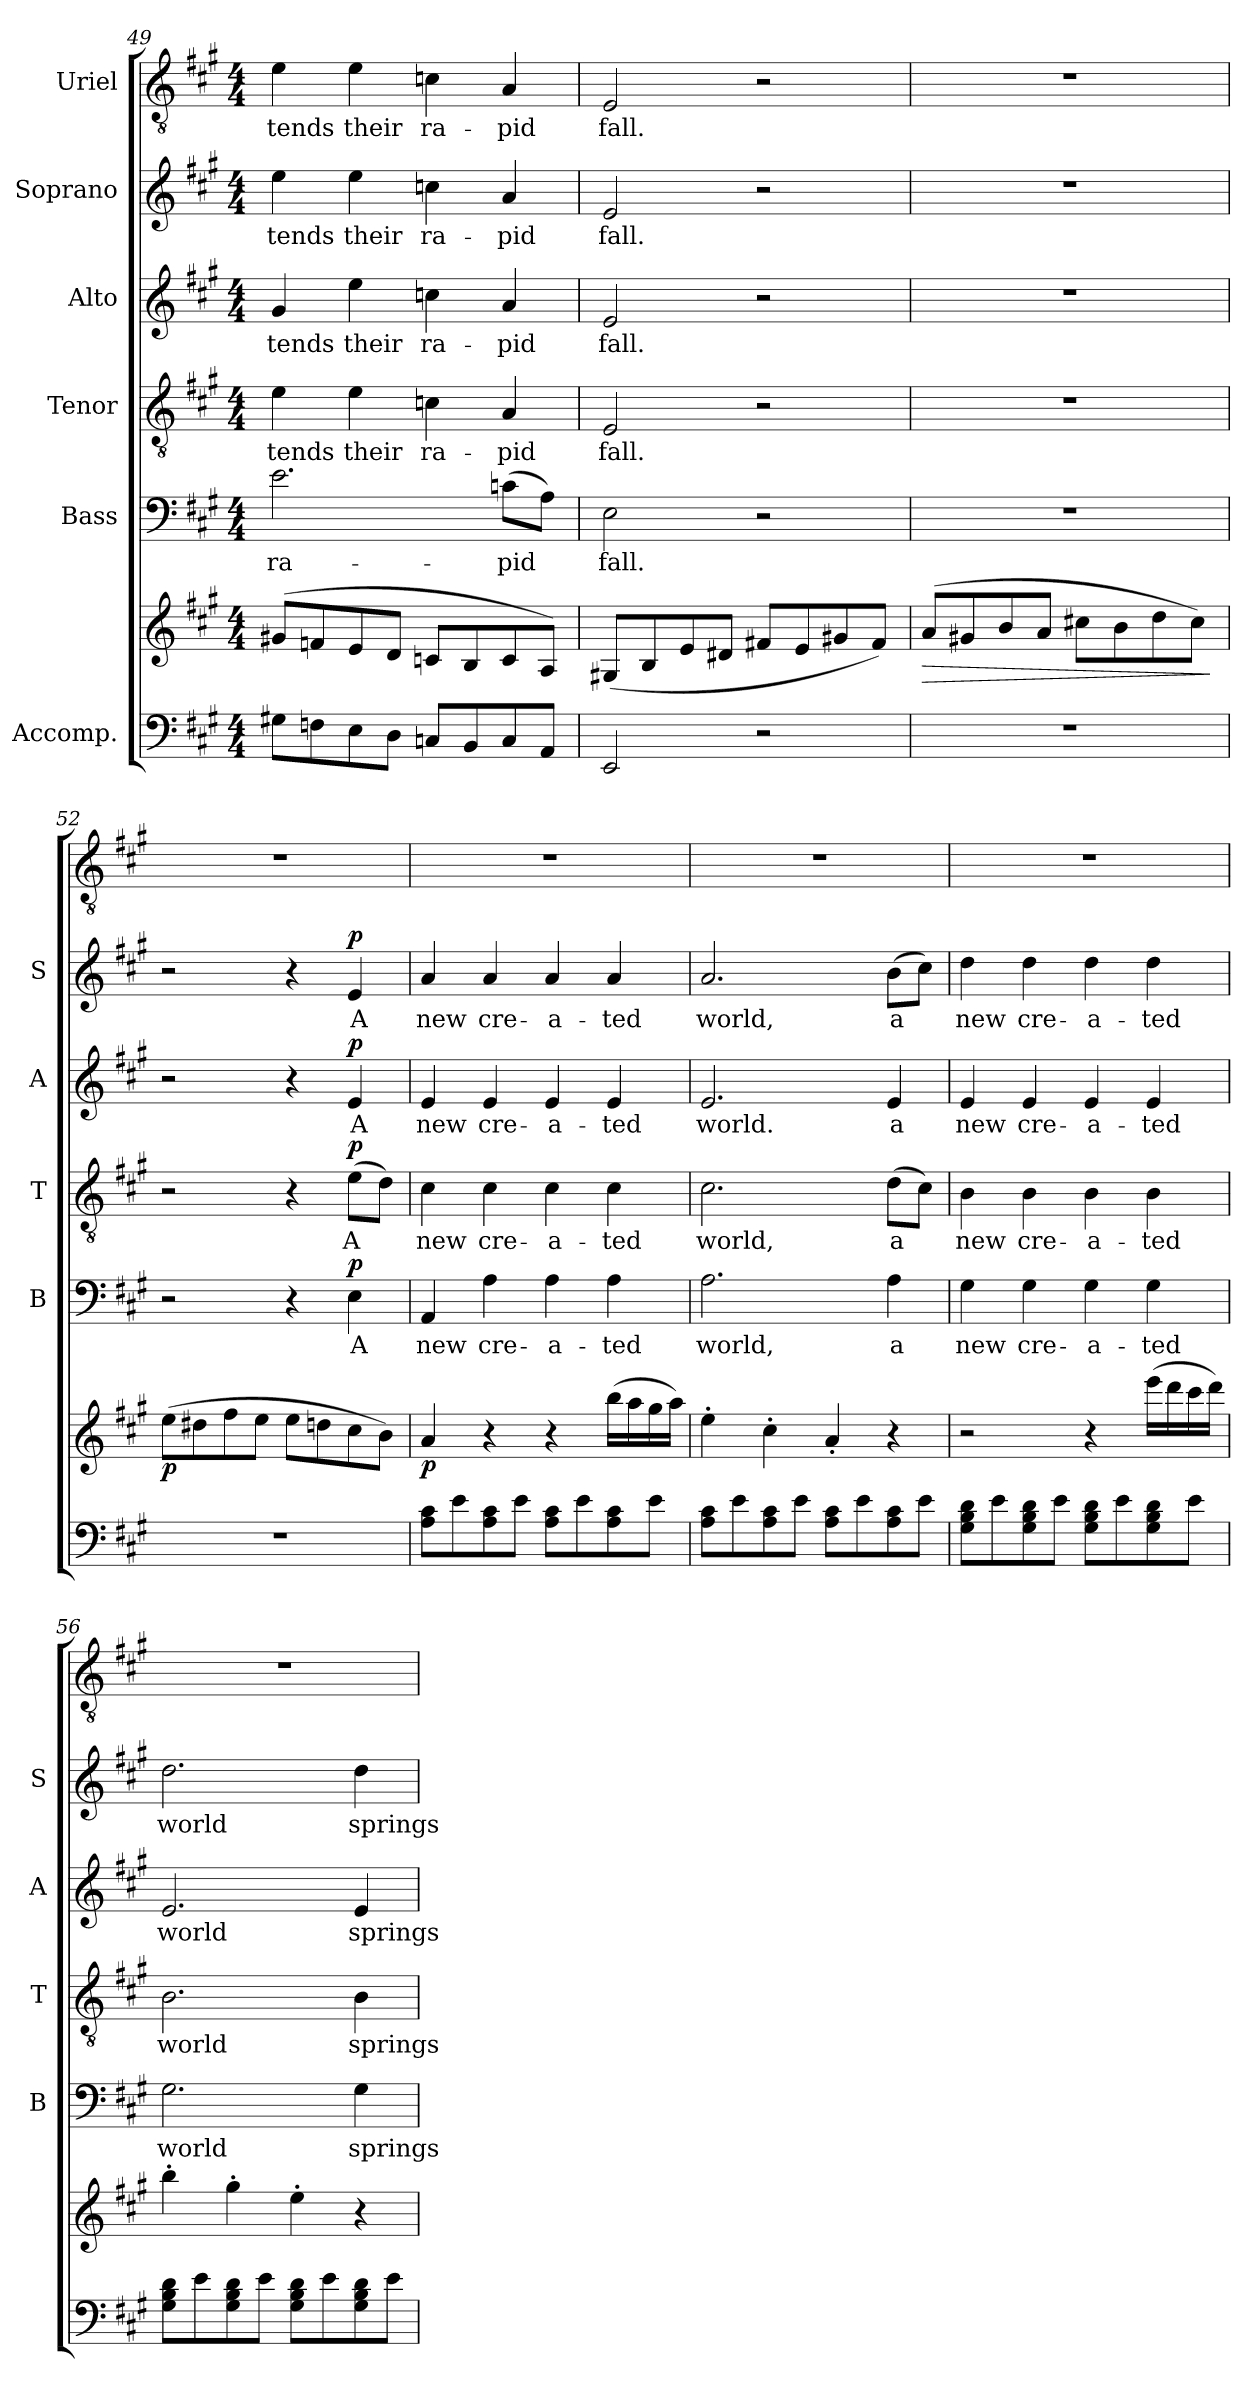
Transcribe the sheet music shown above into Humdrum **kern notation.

**kern	**kern	**dynam	**kern	**text	**dynam	**kern	**text	**dynam	**kern	**text	**dynam	**kern	**text	**dynam	**kern	**text
*part6	*part6	*part6	*part5	*part5	*part5	*part4	*part4	*part4	*part3	*part3	*part3	*part2	*part2	*part2	*part1	*part1
*staff7	*staff6	*staff6/7	*staff5	*staff5	*staff5	*staff4	*staff4	*staff4	*staff3	*staff3	*staff3	*staff2	*staff2	*staff2	*staff1	*staff1
*I"Accomp.	*	*	*I"Bass	*	*	*I"Tenor	*	*	*I"Alto	*	*	*I"Soprano	*	*	*I"Uriel	*
*	*	*	*I'B	*	*	*I'T	*	*	*I'A	*	*	*I'S	*	*	*	*
*clefF4	*clefG2	*	*clefF4	*	*	*clefGv2	*	*	*clefG2	*	*	*clefG2	*	*	*clefGv2	*
*k[f#c#g#]	*k[f#c#g#]	*	*k[f#c#g#]	*	*	*k[f#c#g#]	*	*	*k[f#c#g#]	*	*	*k[f#c#g#]	*	*	*k[f#c#g#]	*
*A:	*A:	*	*A:	*	*	*A:	*	*	*A:	*	*	*A:	*	*	*A:	*
*M4/4	*M4/4	*	*M4/4	*	*	*M4/4	*	*	*M4/4	*	*	*M4/4	*	*	*M4/4	*
=49	=49	=49	=49	=49	=49	=49	=49	=49	=49	=49	=49	=49	=49	=49	=49	=49
*	*^	*	*	*	*	*	*	*	*	*	*	*	*	*	*	*
!	!	!	!	!	!LO:LY:b	!	!	!LO:LY:b	!	!	!LO:LY:b	!	!	!LO:LY:b	!	!	!LO:LY:b
8G#X\L	(<8g#X/L	1ryy	.	2.e\	ra-	.	4e\	-tends	.	4g#/	-tends	.	4ee\	-tends	.	4e\	-tends
8Fn\	8fn/	.	.	.	.	.	.	.	.	.	.	.	.	.	.	.	.
!	!	!	!	!	!	!	!	!LO:LY:b	!	!	!LO:LY:b	!	!	!LO:LY:b	!	!	!LO:LY:b
8E\	8e/	.	.	.	.	.	4e\	their	.	4ee\	their	.	4ee\	their	.	4e\	their
8D\J	8d/J	.	.	.	.	.	.	.	.	.	.	.	.	.	.	.	.
!	!	!	!	!	!	!	!	!LO:LY:b	!	!	!LO:LY:b	!	!	!LO:LY:b	!	!	!LO:LY:b
8Cn/L	8cn/L	.	.	.	.	.	4cn\	ra-	.	4ccn\	ra-	.	4ccn\	ra-	.	4cn\	ra-
8BB/	8B/	.	.	.	.	.	.	.	.	.	.	.	.	.	.	.	.
!	!	!	!	!	!LO:LY:b	!	!	!LO:LY:b	!	!	!LO:LY:b	!	!	!LO:LY:b	!	!	!LO:LY:b
8C/	8c/	.	.	(>8cn\L	-pid	.	4A/	-pid	.	4a/	-pid	.	4a/	-pid	.	4A/	-pid
8AA/J	8A/J)	.	.	8A\J)	.	.	.	.	.	.	.	.	.	.	.	.	.
*	*v	*v	*	*	*	*	*	*	*	*	*	*	*	*	*	*	*
!!LO:PB:g=z
=50	=50	=50	=50	=50	=50	=50	=50	=50	=50	=50	=50	=50	=50	=50	=50	=50
!	!	!	!	!LO:LY:b	!	!	!LO:LY:b	!	!	!LO:LY:b	!	!	!LO:LY:b	!	!	!LO:LY:b
2EE/	(<8G#X/L	.	2E\	fall.	.	2E/	fall.	.	2e/	fall.	.	2e/	fall.	.	2E/	fall.
.	8B/	.	.	.	.	.	.	.	.	.	.	.	.	.	.	.
.	8e/	.	.	.	.	.	.	.	.	.	.	.	.	.	.	.
.	8d#X/J	.	.	.	.	.	.	.	.	.	.	.	.	.	.	.
2r	8f#X/L	.	2r	.	.	2r	.	.	2r	.	.	2r	.	.	2r	.
.	8e/	.	.	.	.	.	.	.	.	.	.	.	.	.	.	.
.	8g#X/	.	.	.	.	.	.	.	.	.	.	.	.	.	.	.
.	8f#/J)	.	.	.	.	.	.	.	.	.	.	.	.	.	.	.
=51	=51	=51	=51	=51	=51	=51	=51	=51	=51	=51	=51	=51	=51	=51	=51	=51
!	!	!LO:HP:b	!	!	!	!	!	!	!	!	!	!	!	!	!	!
1r	(>8a/L	>	1r	.	.	1r	.	.	1r	.	.	1r	.	.	1r	.
.	8g#X/	.	.	.	.	.	.	.	.	.	.	.	.	.	.	.
.	8b/	.	.	.	.	.	.	.	.	.	.	.	.	.	.	.
.	8a/J	.	.	.	.	.	.	.	.	.	.	.	.	.	.	.
.	8cc#X\L	.	.	.	.	.	.	.	.	.	.	.	.	.	.	.
.	8b\	.	.	.	.	.	.	.	.	.	.	.	.	.	.	.
.	8dd\	.	.	.	.	.	.	.	.	.	.	.	.	.	.	.
.	8cc#\J)	.	.	.	.	.	.	.	.	.	.	.	.	.	.	.
.	.	]	.	.	.	.	.	.	.	.	.	.	.	.	.	.
=52	=52	=52	=52	=52	=52	=52	=52	=52	=52	=52	=52	=52	=52	=52	=52	=52
!	!	!LO:DY:b	!	!	!	!	!	!	!	!	!	!	!	!	!	!
1r	(>8ee\L	p	2r	.	.	2r	.	.	2r	.	.	2r	.	.	1r	.
.	8dd#X\	.	.	.	.	.	.	.	.	.	.	.	.	.	.	.
.	8ff#\	.	.	.	.	.	.	.	.	.	.	.	.	.	.	.
.	8ee\J	.	.	.	.	.	.	.	.	.	.	.	.	.	.	.
.	8ee\L	.	4r	.	.	4r	.	.	4r	.	.	4r	.	.	.	.
.	8ddn\	.	.	.	.	.	.	.	.	.	.	.	.	.	.	.
!	!	!	!	!LO:LY:b	!LO:DY:b	!	!LO:LY:b	!LO:DY:b	!	!LO:LY:b	!LO:DY:b	!	!LO:LY:b	!LO:DY:b	!	!
.	8cc#\	.	4E\	A	p	(>8e\L	A­	p	4e/	A	p	4e/	A	p	.	.
.	8b\J)	.	.	.	.	8d\J)	.	.	.	.	.	.	.	.	.	.
=53	=53	=53	=53	=53	=53	=53	=53	=53	=53	=53	=53	=53	=53	=53	=53	=53
!	!	!LO:DY:b	!	!LO:LY:b	!	!	!LO:LY:b	!	!	!LO:LY:b	!	!	!LO:LY:b	!	!	!
8A\ 8c#\L	4a/	p	4AA/	new	.	4c#\	new	.	4e/	new	.	4a/	new	.	1r	.
8e\	.	.	.	.	.	.	.	.	.	.	.	.	.	.	.	.
!	!	!	!	!LO:LY:b	!	!	!LO:LY:b	!	!	!LO:LY:b	!	!	!LO:LY:b	!	!	!
8A\ 8c#\	4r	.	4A\	cre-	.	4c#\	cre-	.	4e/	cre-	.	4a/	cre-	.	.	.
8e\J	.	.	.	.	.	.	.	.	.	.	.	.	.	.	.	.
!	!	!	!	!LO:LY:b	!	!	!LO:LY:b	!	!	!LO:LY:b	!	!	!LO:LY:b	!	!	!
8A\ 8c#\L	4r	.	4A\	-a-	.	4c#\	-a-	.	4e/	-a-	.	4a/	-a-	.	.	.
8e\	.	.	.	.	.	.	.	.	.	.	.	.	.	.	.	.
!	!	!	!	!LO:LY:b	!	!	!LO:LY:b	!	!	!LO:LY:b	!	!	!LO:LY:b	!	!	!
8A\ 8c#\	(>16bb\LL	.	4A\	-ted	.	4c#\	-ted	.	4e/	-ted	.	4a/	-ted	.	.	.
.	16aa\	.	.	.	.	.	.	.	.	.	.	.	.	.	.	.
8e\J	16gg#\	.	.	.	.	.	.	.	.	.	.	.	.	.	.	.
.	16aa\JJ)	.	.	.	.	.	.	.	.	.	.	.	.	.	.	.
=54	=54	=54	=54	=54	=54	=54	=54	=54	=54	=54	=54	=54	=54	=54	=54	=54
!	!	!	!	!LO:LY:b	!	!	!LO:LY:b	!	!	!LO:LY:b	!	!	!LO:LY:b	!	!	!
8A\ 8c#\L	4ee'>\	.	2.A\	world,	.	2.c#\	world,	.	2.e/	world.	.	2.a/	world,	.	1r	.
8e\	.	.	.	.	.	.	.	.	.	.	.	.	.	.	.	.
8A\ 8c#\	4cc#'>\	.	.	.	.	.	.	.	.	.	.	.	.	.	.	.
8e\J	.	.	.	.	.	.	.	.	.	.	.	.	.	.	.	.
8A\ 8c#\L	4a'</	.	.	.	.	.	.	.	.	.	.	.	.	.	.	.
8e\	.	.	.	.	.	.	.	.	.	.	.	.	.	.	.	.
!	!	!	!	!LO:LY:b	!	!	!LO:LY:b	!	!	!LO:LY:b	!	!	!LO:LY:b	!	!	!
8A\ 8c#\	4r	.	4A\	a	.	(>8d\L	a	.	4e/	a	.	(>8b\L	a	.	.	.
8e\J	.	.	.	.	.	8c#\J)	.	.	.	.	.	8cc#\J)	.	.	.	.
=55	=55	=55	=55	=55	=55	=55	=55	=55	=55	=55	=55	=55	=55	=55	=55	=55
!	!	!	!	!LO:LY:b	!	!	!LO:LY:b	!	!	!LO:LY:b	!	!	!LO:LY:b	!	!	!
8G#\ 8B\ 8d\L	2r	.	4G#\	new	.	4B\	new	.	4e/	new	.	4dd\	new	.	1r	.
8e\	.	.	.	.	.	.	.	.	.	.	.	.	.	.	.	.
!	!	!	!	!LO:LY:b	!	!	!LO:LY:b	!	!	!LO:LY:b	!	!	!LO:LY:b	!	!	!
8G#\ 8B\ 8d\	.	.	4G#\	cre-	.	4B\	cre-	.	4e/	cre-	.	4dd\	cre-	.	.	.
8e\J	.	.	.	.	.	.	.	.	.	.	.	.	.	.	.	.
!	!	!	!	!LO:LY:b	!	!	!LO:LY:b	!	!	!LO:LY:b	!	!	!LO:LY:b	!	!	!
8G#\ 8B\ 8d\L	4r	.	4G#\	-a-	.	4B\	-a-	.	4e/	-a-	.	4dd\	-a-	.	.	.
8e\	.	.	.	.	.	.	.	.	.	.	.	.	.	.	.	.
!	!	!	!	!LO:LY:b	!	!	!LO:LY:b	!	!	!LO:LY:b	!	!	!LO:LY:b	!	!	!
8G#\ 8B\ 8d\	(>16eee\LL	.	4G#\	-ted	.	4B\	-ted	.	4e/	-ted	.	4dd\	-ted	.	.	.
.	16ddd\	.	.	.	.	.	.	.	.	.	.	.	.	.	.	.
8e\J	16ccc#\	.	.	.	.	.	.	.	.	.	.	.	.	.	.	.
.	16ddd\JJ)	.	.	.	.	.	.	.	.	.	.	.	.	.	.	.
!!LO:LB:g=z
=56	=56	=56	=56	=56	=56	=56	=56	=56	=56	=56	=56	=56	=56	=56	=56	=56
!	!	!	!	!LO:LY:b	!	!	!LO:LY:b	!	!	!LO:LY:b	!	!	!LO:LY:b	!	!	!
8G#\ 8B\ 8d\L	4bb'>\	.	2.G#\	world	.	2.B\	world	.	2.e/	world	.	2.dd\	world	.	1r	.
8e\	.	.	.	.	.	.	.	.	.	.	.	.	.	.	.	.
8G#\ 8B\ 8d\	4gg#'>\	.	.	.	.	.	.	.	.	.	.	.	.	.	.	.
8e\J	.	.	.	.	.	.	.	.	.	.	.	.	.	.	.	.
8G#\ 8B\ 8d\L	4ee'>\	.	.	.	.	.	.	.	.	.	.	.	.	.	.	.
8e\	.	.	.	.	.	.	.	.	.	.	.	.	.	.	.	.
!	!	!	!	!LO:LY:b	!	!	!LO:LY:b	!	!	!LO:LY:b	!	!	!LO:LY:b	!	!	!
8G#\ 8B\ 8d\	4r	.	4G#\	springs	.	4B\	springs	.	4e/	springs	.	4dd\	springs	.	.	.
8e\J	.	.	.	.	.	.	.	.	.	.	.	.	.	.	.	.
=	=	=	=	=	=	=	=	=	=	=	=	=	=	=	=	=
*-	*-	*-	*-	*-	*-	*-	*-	*-	*-	*-	*-	*-	*-	*-	*-	*-
